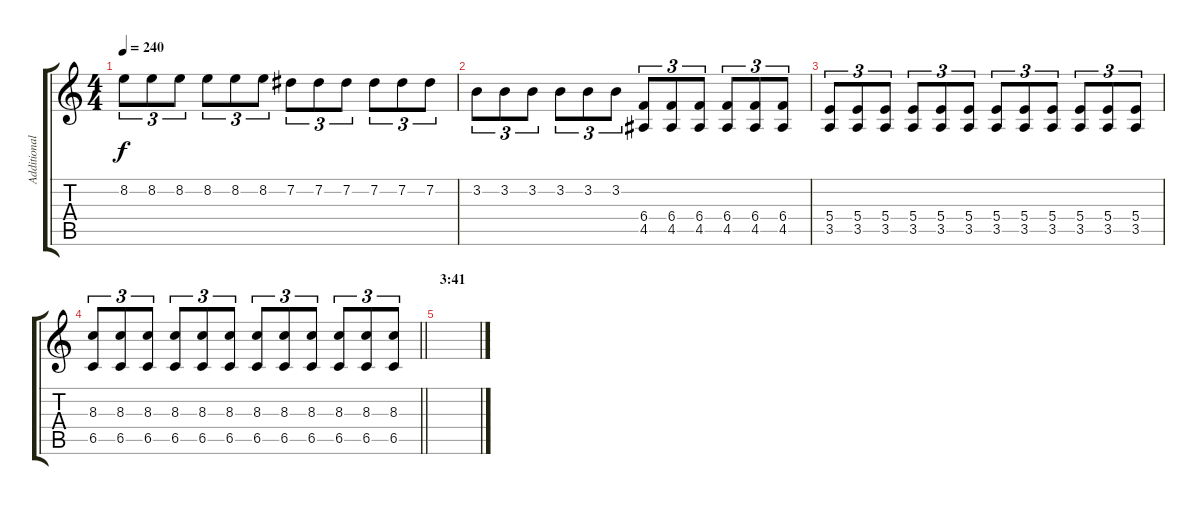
\track ("Additional guitar" "Additional") {instrument overdrivenguitar}
\staff {score tabs}
\tuning (Db4 Ab3 E3 B2 Gb2 Db2) {hide}
\ts (4 4)
\tempo 240
\clef g2
\ks c
8.2.8{tu (3 2) dy f} 8.2.8{tu (3 2)} 8.2.8{tu (3 2)} 8.2.8{tu (3 2)} 8.2.8{tu (3 2)} 8.2.8{tu (3 2)} 7.2.8{tu (3 2)} 7.2.8{tu (3 2)} 7.2.8{tu (3 2)} 7.2.8{tu (3 2)} 7.2.8{tu (3 2)} 7.2.8{tu (3 2)} |
3.2.8{tu (3 2)} 3.2.8{tu (3 2)} 3.2.8{tu (3 2)} 3.2.8{tu (3 2)} 3.2.8{tu (3 2)} 3.2.8{tu (3 2)} (6.4 4.5).8{tu (3 2)} (6.4 4.5).8{tu (3 2)} (6.4 4.5).8{tu (3 2)} (6.4 4.5).8{tu (3 2)} (6.4 4.5).8{tu (3 2)} (6.4 4.5).8{tu (3 2)} |
(5.4 3.5).8{tu (3 2)} (5.4 3.5).8{tu (3 2)} (5.4 3.5).8{tu (3 2)} (5.4 3.5).8{tu (3 2)} (5.4 3.5).8{tu (3 2)} (5.4 3.5).8{tu (3 2)} (5.4 3.5).8{tu (3 2)} (5.4 3.5).8{tu (3 2)} (5.4 3.5).8{tu (3 2)} (5.4 3.5).8{tu (3 2)} (5.4 3.5).8{tu (3 2)} (5.4 3.5).8{tu (3 2)} |
\barLineRight lightlight
(8.3 6.5).8{tu (3 2)} (8.3 6.5).8{tu (3 2)} (8.3 6.5).8{tu (3 2)} (8.3 6.5).8{tu (3 2)} (8.3 6.5).8{tu (3 2)} (8.3 6.5).8{tu (3 2)} (8.3 6.5).8{tu (3 2)} (8.3 6.5).8{tu (3 2)} (8.3 6.5).8{tu (3 2)} (8.3 6.5).8{tu (3 2)} (8.3 6.5).8{tu (3 2)} (8.3 6.5).8{tu (3 2)} |
\section ("" "3:41")
